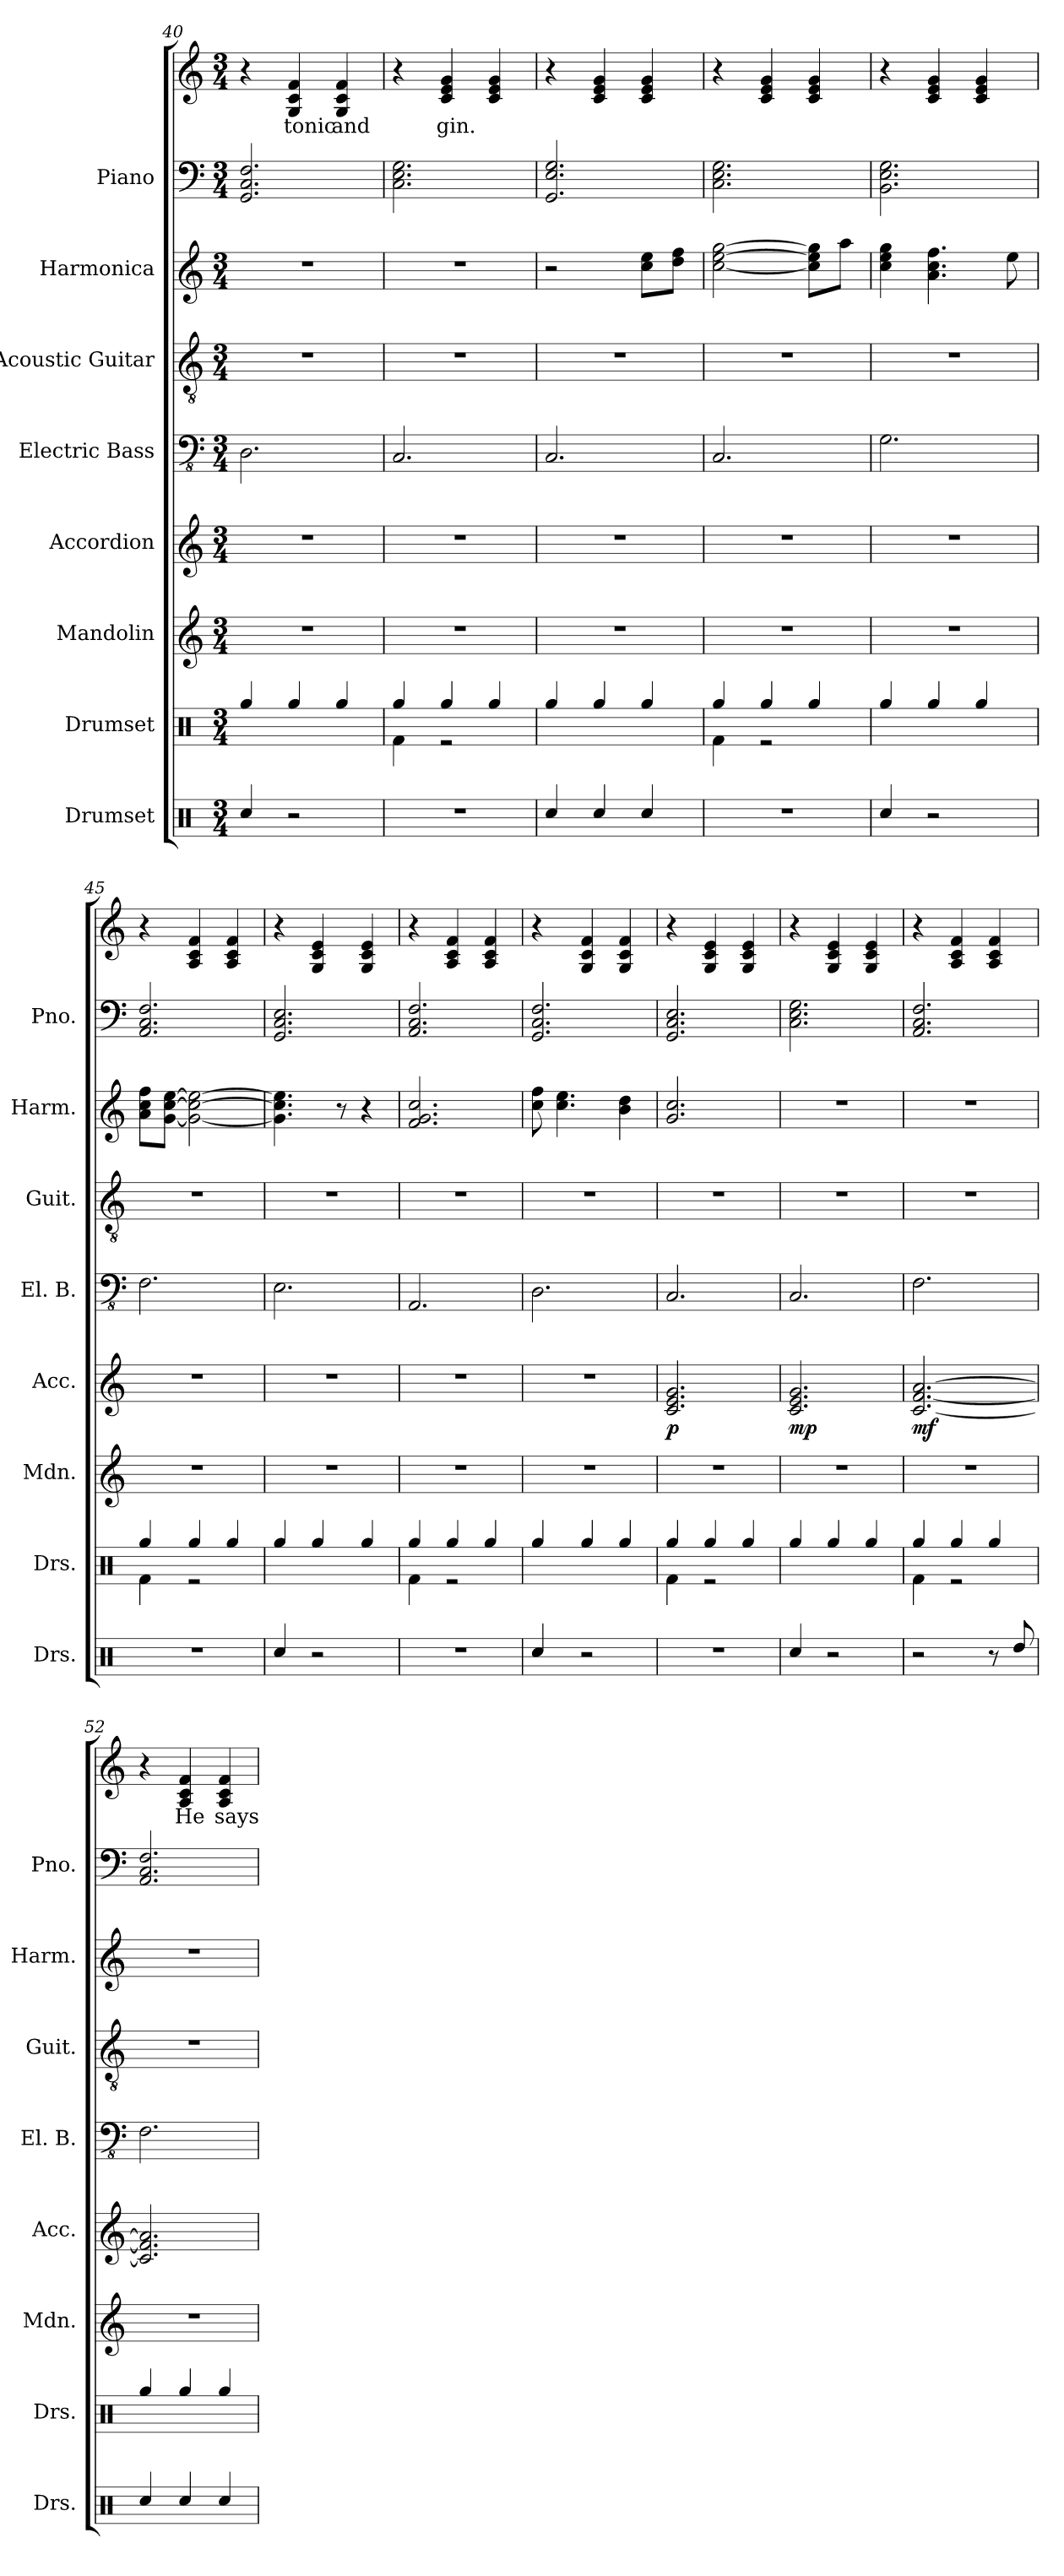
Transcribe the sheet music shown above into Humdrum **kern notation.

**kern	**kern	**kern	**kern	**dynam	**kern	**kern	**kern	**kern	**kern	**text
*part8	*part7	*part6	*part5	*part5	*part4	*part3	*part2	*part1	*part1	*part1
*staff9	*staff8	*staff7	*staff6	*staff6	*staff5	*staff4	*staff3	*staff2	*staff1	*staff1
*I"Drumset	*I"Drumset	*I"Mandolin	*I"Accordion	*	*I"Electric Bass	*I"Acoustic Guitar	*I"Harmonica	*I"Piano	*	*
*I'Drs.	*I'Drs.	*I'Mdn.	*I'Acc.	*	*I'El. B.	*I'Guit.	*I'Harm.	*I'Pno.	*	*
*clefX	*clefX	*clefG2	*clefG2	*	*clefFv4	*clefGv2	*clefG2	*clefF4	*clefG2	*
*k[]	*k[]	*k[]	*k[]	*	*k[]	*k[]	*k[]	*k[]	*k[]	*
*M3/4	*M3/4	*M3/4	*M3/4	*	*M3/4	*M3/4	*M3/4	*M3/4	*M3/4	*
=40	=40	=40	=40	=40	=40	=40	=40	=40	=40	=40
4Rcc/	4Rgg/	2.r	2.r	.	2.DD\	2.r	2.r	2.GG/ 2.C/ 2.F/	4r	.
2r	4Rgg/	.	.	.	.	.	.	.	4G/ 4c/ 4f/	tonic
.	4Rgg/	.	.	.	.	.	.	.	4G/ 4c/ 4f/	and
=41	=41	=41	=41	=41	=41	=41	=41	=41	=41	=41
*	*^	*	*	*	*	*	*	*	*	*
2.r	4Rgg/	4Rf\	2.r	2.r	.	2.CC/	2.r	2.r	2.C\ 2.E\ 2.G\	4r	.
.	4Rgg/	2r	.	.	.	.	.	.	.	4c/ 4e/ 4g/	gin.
.	4Rgg/	.	.	.	.	.	.	.	.	4c/ 4e/ 4g/	.
*	*v	*v	*	*	*	*	*	*	*	*	*
!!LO:PB:g=z
=42	=42	=42	=42	=42	=42	=42	=42	=42	=42	=42
4Rcc/	4Rgg/	2.r	2.r	.	2.CC/	2.r	2r	2.GG/ 2.E/ 2.G/	4r	.
4Rcc/	4Rgg/	.	.	.	.	.	.	.	4c/ 4e/ 4g/	.
4Rcc/	4Rgg/	.	.	.	.	.	8cc\ 8ee\L	.	4c/ 4e/ 4g/	.
.	.	.	.	.	.	.	8dd\ 8ff\J	.	.	.
=43	=43	=43	=43	=43	=43	=43	=43	=43	=43	=43
*	*^	*	*	*	*	*	*	*	*	*
2.r	4Rgg/	4Rf\	2.r	2.r	.	2.CC/	2.r	[2cc\ [2ee\ [2gg\	2.C\ 2.E\ 2.G\	4r	.
.	4Rgg/	2r	.	.	.	.	.	.	.	4c/ 4e/ 4g/	.
.	4Rgg/	.	.	.	.	.	.	8cc\] 8ee\] 8gg\]L	.	4c/ 4e/ 4g/	.
.	.	.	.	.	.	.	.	8aa\J	.	.	.
*	*v	*v	*	*	*	*	*	*	*	*	*
=44	=44	=44	=44	=44	=44	=44	=44	=44	=44	=44
4Rcc/	4Rgg/	2.r	2.r	.	2.GG\	2.r	4cc\ 4ee\ 4gg\	2.BB\ 2.E\ 2.G\	4r	.
2r	4Rgg/	.	.	.	.	.	4.a\ 4.cc\ 4.ff\	.	4c/ 4e/ 4g/	.
.	4Rgg/	.	.	.	.	.	.	.	4c/ 4e/ 4g/	.
.	.	.	.	.	.	.	8ee\	.	.	.
=45	=45	=45	=45	=45	=45	=45	=45	=45	=45	=45
*	*^	*	*	*	*	*	*	*	*	*
2.r	4Rgg/	4Rf\	2.r	2.r	.	2.FF\	2.r	8a\ 8cc\ 8ff\L	2.AA/ 2.C/ 2.F/	4r	.
.	.	.	.	.	.	.	.	[8g\ [8cc\ [8ee\J	.	.	.
.	4Rgg/	2r	.	.	.	.	.	2g\_ 2cc\_ 2ee\_	.	4A/ 4c/ 4f/	.
.	4Rgg/	.	.	.	.	.	.	.	.	4A/ 4c/ 4f/	.
*	*v	*v	*	*	*	*	*	*	*	*	*
=46	=46	=46	=46	=46	=46	=46	=46	=46	=46	=46
4Rcc/	4Rgg/	2.r	2.r	.	2.EE\	2.r	4.g\] 4.cc\] 4.ee\]	2.GG/ 2.C/ 2.E/	4r	.
2r	4Rgg/	.	.	.	.	.	.	.	4G/ 4c/ 4e/	.
.	.	.	.	.	.	.	8r	.	.	.
.	4Rgg/	.	.	.	.	.	4r	.	4G/ 4c/ 4e/	.
=47	=47	=47	=47	=47	=47	=47	=47	=47	=47	=47
*	*^	*	*	*	*	*	*	*	*	*
2.r	4Rgg/	4Rf\	2.r	2.r	.	2.AAA/	2.r	2.f/ 2.g/ 2.cc/	2.AA/ 2.C/ 2.F/	4r	.
.	4Rgg/	2r	.	.	.	.	.	.	.	4A/ 4c/ 4f/	.
.	4Rgg/	.	.	.	.	.	.	.	.	4A/ 4c/ 4f/	.
*	*v	*v	*	*	*	*	*	*	*	*	*
=48	=48	=48	=48	=48	=48	=48	=48	=48	=48	=48
4Rcc/	4Rgg/	2.r	2.r	.	2.DD\	2.r	8cc\ 8ff\	2.GG/ 2.C/ 2.F/	4r	.
.	.	.	.	.	.	.	4.cc\ 4.ee\	.	.	.
2r	4Rgg/	.	.	.	.	.	.	.	4G/ 4c/ 4f/	.
.	4Rgg/	.	.	.	.	.	4b\ 4dd\	.	4G/ 4c/ 4f/	.
!!LO:PB:g=z
=49	=49	=49	=49	=49	=49	=49	=49	=49	=49	=49
*	*^	*	*	*	*	*	*	*	*	*
!	!	!	!	!	!LO:DY:b	!	!	!	!	!	!
2.r	4Rgg/	4Rf\	2.r	2.c/ 2.e/ 2.g/	p	2.CC/	2.r	2.g/ 2.cc/	2.GG/ 2.C/ 2.E/	4r	.
.	4Rgg/	2r	.	.	.	.	.	.	.	4G/ 4c/ 4e/	.
.	4Rgg/	.	.	.	.	.	.	.	.	4G/ 4c/ 4e/	.
*	*v	*v	*	*	*	*	*	*	*	*	*
=50	=50	=50	=50	=50	=50	=50	=50	=50	=50	=50
!	!	!	!	!LO:DY:b	!	!	!	!	!	!
4Rcc/	4Rgg/	2.r	2.c/ 2.e/ 2.g/	mp	2.CC/	2.r	2.r	2.C\ 2.E\ 2.G\	4r	.
2r	4Rgg/	.	.	.	.	.	.	.	4G/ 4c/ 4e/	.
.	4Rgg/	.	.	.	.	.	.	.	4G/ 4c/ 4e/	.
=51	=51	=51	=51	=51	=51	=51	=51	=51	=51	=51
*	*^	*	*	*	*	*	*	*	*	*
!	!	!	!	!	!LO:DY:b	!	!	!	!	!	!
2r	4Rgg/	4Rf\	2.r	[2.c/ [2.f/ [2.a/	mf	2.FF\	2.r	2.r	2.AA/ 2.C/ 2.F/	4r	.
.	4Rgg/	2r	.	.	.	.	.	.	.	4A/ 4c/ 4f/	.
8r	4Rgg/	.	.	.	.	.	.	.	.	4A/ 4c/ 4f/	.
8Rdd/	.	.	.	.	.	.	.	.	.	.	.
*	*v	*v	*	*	*	*	*	*	*	*	*
=52	=52	=52	=52	=52	=52	=52	=52	=52	=52	=52
4Rcc/	4Rgg/	2.r	2.c/] 2.f/] 2.a/]	.	2.FF\	2.r	2.r	2.AA/ 2.C/ 2.F/	4r	.
4Rcc/	4Rgg/	.	.	.	.	.	.	.	4A/ 4c/ 4f/	He
4Rcc/	4Rgg/	.	.	.	.	.	.	.	4A/ 4c/ 4f/	says
=	=	=	=	=	=	=	=	=	=	=
*-	*-	*-	*-	*-	*-	*-	*-	*-	*-	*-
